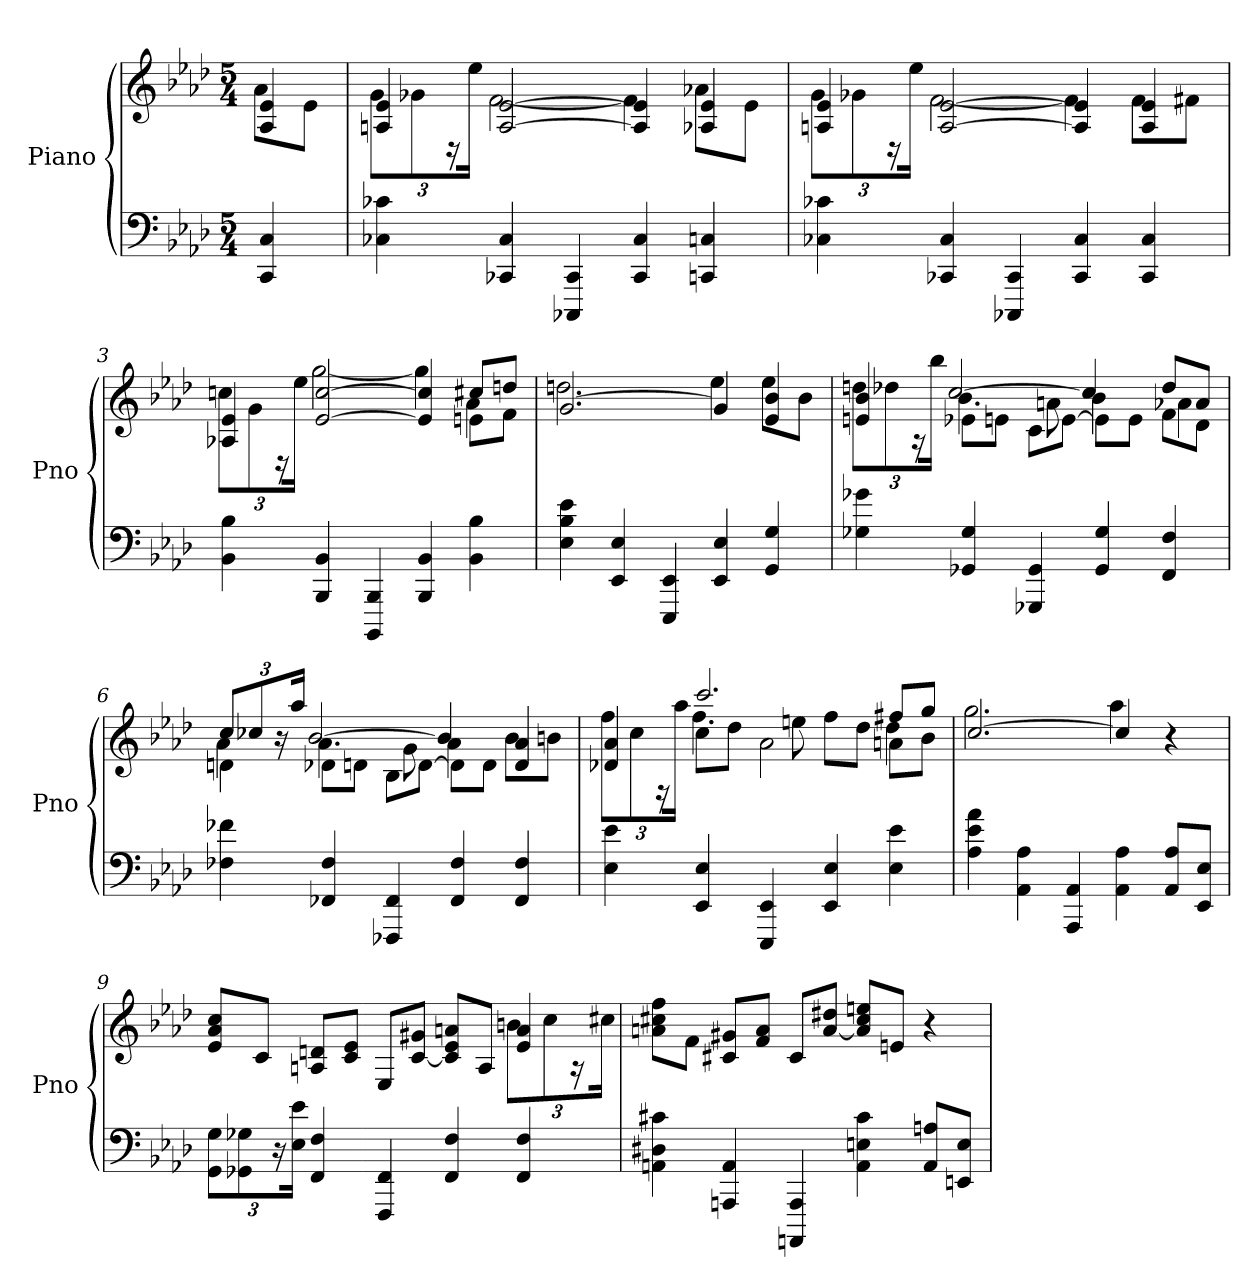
**kern	**kern
*part1	*part1
*staff2	*staff1
*I"Piano	*
*I'Pno	*
*clefF4	*clefG2
*k[b-e-a-d-]	*k[b-e-a-d-]
*A-:	*A-:
*M5/4	*M5/4
=	=
*	*^
4CC 4C	4A- 4e-	8a-L
.	.	8e-J
=1	=1	=1
4C-X 4c-X	4An 4e-	12gL
.	.	12g-X
.	.	24r
.	.	24ee-Jk
4CC-X 4C-	[2A [2e-	[2f
4CCC-X 4CC-	.	.
4CC- 4C-	4A] 4e-]	4f]
4CCn 4Cn	4A-X 4e-	8a-XL
.	.	8e-J
=2	=2	=2
4C-X 4c-X	4An 4e-	12gL
.	.	12g-X
.	.	24r
.	.	24ee-Jk
4CC-X 4C-	[2A [2e-	[2f
4CCC-X 4CC-	.	.
4CC- 4C-	4A] 4e-]	4f]
4CC- 4C-	4A 4e-	8fL
.	.	8f#XJ
=3	=3	=3
*	*	*^
4BB- 4B-	4A-X 4e-	12ccnL	1ryy
.	.	12g	.
.	.	24r	.
.	.	24ee-Jk	.
4BBB- 4BB-	[2e- [2cc	[2gg	.
4BBBB- 4BBB-	.	.	.
4BBB- 4BB-	4e-] 4cc]	4gg]	.
4BB- 4B-	8en\L	4a-	8cc#XL
.	8fJ	.	8ddnJ
*	*	*v	*v
=4	=4	=4
4E- 4B- 4e-	[2.g	2.ddn
4EE- 4E-	.	.
4EEE- 4EE-	.	.
4EE- 4E-	4g]	4ee-
4GG 4G	4e- 4b-	8ee-L
.	.	8b-J
=5	=5	=5
*	*	*^
4G-X 4g-X	4en 4b-	12ddnL	4ryy
.	.	12dd-X	.
.	.	24r	.
.	.	24bb-Jk	.
4GG-X 4G-	8e-X\L	4.b-	[2cc
.	8enJ	.	.
4GGG-X 4GG-	8c\L	.	.
.	[8eJ	8an	.
4GG- 4G-	8e\L]	4b-	4cc]
.	8eJ	.	.
4FF 4F	8f\L	4a-X	8dd-L
.	8d-J	.	8a-J
=6	=6	=6	=6
4F-X 4f-X	4dn\	4a-	12ccL
.	.	.	12cc-X
.	.	.	24r
.	.	.	24aa-Jk
4FF-X 4F-	8d-X\L	4.a-	[2b-
.	8dnJ	.	.
4FFF-X 4FF-	8B-\L	.	.
.	[8dJ	8g	.
4FF- 4F-	8d\L]	4a-	4b-]
.	8dJ	.	.
4FF- 4F-	4d 4a-	8b-L	4ryy
.	.	8bnJ	.
=7	=7	=7	=7
4E- 4e-	4d-X 4a-	12ffL	4ryy
.	.	12cc	.
.	.	24r	.
.	.	24aa-Jk	.
4EE- 4E-	8cc\L	4.ff	2.ccc
.	8dd-J	.	.
4EEE- 4EE-	2a-\	.	.
.	.	8een	.
4EE- 4E-	.	8ffL	.
.	.	8dd-J	.
4E- 4e-	8an\L	4dd-	8ff#XL
.	8b-J	.	8ggJ
*	*	*v	*v
=8	=8	=8
4A- 4e- 4a-	[2.cc	2.gg
4AA- 4A-	.	.
4AAA- 4AA-	.	.
4AA- 4A-	4cc]	4aa-
8AA- 8A-L	4r	4ryy
8EE- 8E-J	.	.
=9	=9	=9
12GG 12GL	8e- 8a- 8ccL	1ryy
12GG-X 12G-X	.	.
.	8cJ	.
24r	.	.
24E- 24e-Jk	.	.
4FF 4F	8An 8dnL	.
.	8c 8e-J	.
4FFF 4FF	8E-L	.
.	[8c 8g#XJ	.
4FF 4F	8c] 8e- 8anL	.
.	8AJ	.
4FF 4F	4e- 4a	12bnL
.	.	12cc
.	.	24r
.	.	24cc#XJk
*	*v	*v
=10	=10
4AAn 4D#X 4c#X	8an 8cc#X 8ffL
.	8fJ
4AAAn 4AA	8c#X 8g#XL
.	8f 8aJ
4AAAAn 4AAA	8c#L
.	[8a 8dd#XJ
4AA 4En 4c#	8a] 8cc# 8eenL
.	8enJ
8AA 8AnL	4r
8EEn 8EJ	.
=	=
*-	*-
